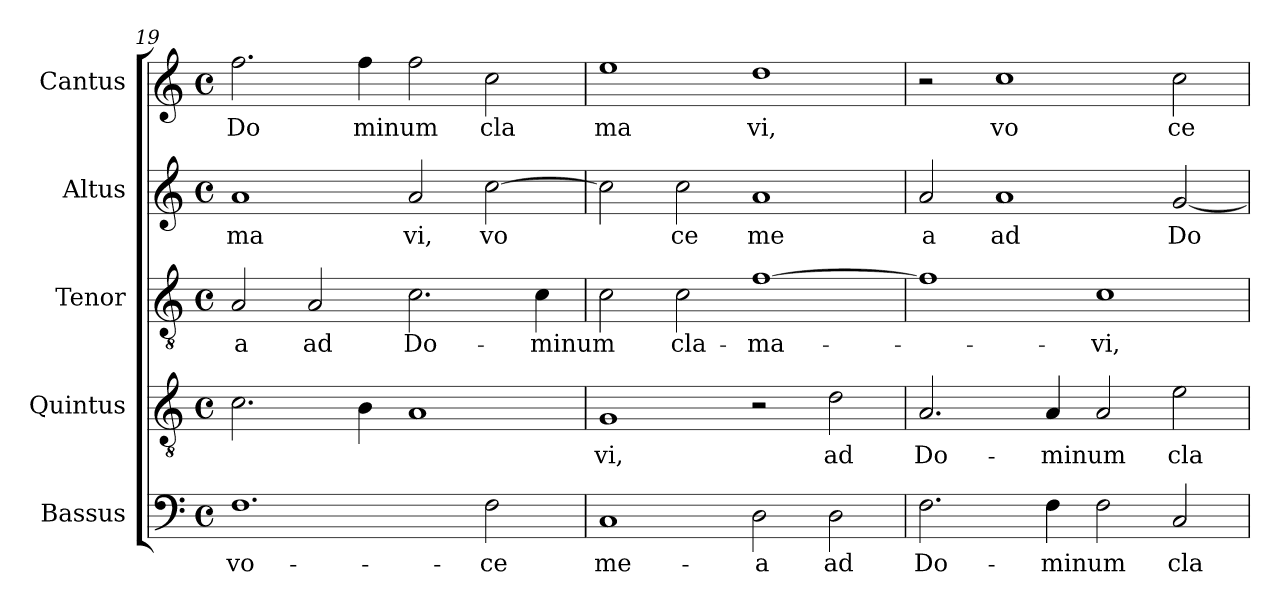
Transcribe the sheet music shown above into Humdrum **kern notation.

**kern	**text	**kern	**text	**kern	**text	**kern	**text	**kern	**text
*part5	*part5	*part4	*part4	*part3	*part3	*part2	*part2	*part1	*part1
*staff5	*staff5	*staff4	*staff4	*staff3	*staff3	*staff2	*staff2	*staff1	*staff1
*I"Bassus	*	*I"Quintus	*	*I"Tenor	*	*I"Altus	*	*I"Cantus	*
*clefF4	*	*clefGv2	*	*clefGv2	*	*clefG2	*	*clefG2	*
*M4/4	*	*M4/4	*	*M4/4	*	*M4/4	*	*M4/4	*
*met(c)	*	*met(c)	*	*met(c)	*	*met(c)	*	*met(c)	*
=19	=19	=19	=19	=19	=19	=19	=19	=19	=19
!	!LO:LY:b:cj	!	!	!	!LO:LY:b:cj	!	!LO:LY:b:cj	!	!LO:LY:b:cj
1.F	vo-	2.c\	.	2A/	-a	1a	ma	2.ff\	Do
!	!	!	!	!	!LO:LY:b:cj	!	!	!	!
.	.	.	.	2A/	ad	.	.	.	.
!	!	!	!	!	!	!	!	!	!LO:LY:b
.	.	4B\	.	.	.	.	.	4ff\	minum
!	!	!	!	!	!LO:LY:b:cj	!	!LO:LY:b:cj	!	!
.	.	1A	.	2.c\	Do-	2a/	vi,	2ff\	.
!	!LO:LY:b:cj	!	!	!	!	!	!LO:LY:b:cj	!	!LO:LY:b:cj
2F\	-ce	.	.	.	.	[>2cc\	vo	2cc\	cla
!	!	!	!	!	!LO:LY:b	!	!	!	!
.	.	.	.	4c\	-minum	.	.	.	.
=20	=20	=20	=20	=20	=20	=20	=20	=20	=20
!	!LO:LY:b:cj	!	!LO:LY:b:cj	!	!	!	!	!	!LO:LY:b:cj
1C	me-	1G	-vi,	2c\	.	2cc\]	.	1ee	ma
!	!	!	!	!	!LO:LY:b:cj	!	!LO:LY:b:cj	!	!
.	.	.	.	2c\	cla-	2cc\	ce	.	.
!	!LO:LY:b:cj	!	!	!	!LO:LY:b:cj	!	!LO:LY:b:cj	!	!LO:LY:b:cj
2D\	-a	2r	.	[>1f	-ma-	1a	me	1dd	vi,
!	!LO:LY:b:cj	!	!LO:LY:b:cj	!	!	!	!	!	!
2D\	ad	2d\	ad	.	.	.	.	.	.
=21	=21	=21	=21	=21	=21	=21	=21	=21	=21
!	!LO:LY:b:cj	!	!LO:LY:b:cj	!	!	!	!LO:LY:b:cj	!	!
2.F\	Do-	2.A/	Do-	1f]	.	2a/	a	2r	.
!	!	!	!	!	!	!	!LO:LY:b:cj	!	!LO:LY:b:cj
.	.	.	.	.	.	1a	ad	1cc	vo
!	!LO:LY:b	!	!LO:LY:b	!	!	!	!	!	!
4F\	-minum	4A/	-minum	.	.	.	.	.	.
!	!	!	!	!	!LO:LY:b:cj	!	!	!	!
2F\	.	2A/	.	1c	-vi,	.	.	.	.
!	!LO:LY:b:cj	!	!LO:LY:b:cj	!	!	!	!LO:LY:b	!	!LO:LY:b:cj
2C/	cla-	2e\	cla-	.	.	[<2g/	Do	2cc\	ce
=	=	=	=	=	=	=	=	=	=
*-	*-	*-	*-	*-	*-	*-	*-	*-	*-
